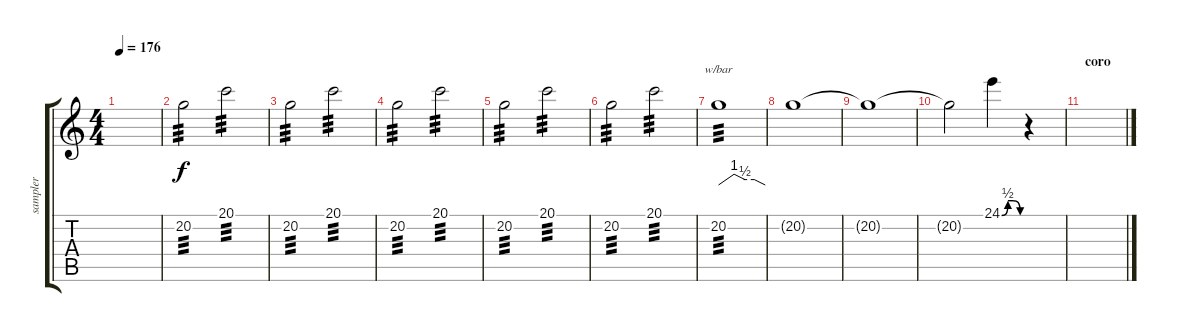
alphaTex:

\track ("sampler" "sampler") {instrument tremolostrings}
\staff {score tabs}
\tuning (E4 B3 G3 D3 A2 E2) {hide}
\ts (4 4)
\tempo 176
\clef g2
\ks c
|
20.2.2{tp 3 volume 11} 20.1.2{tp 3} |
20.2.2{tp 3} 20.1.2{tp 3} |
20.2.2{tp 3} 20.1.2{tp 3} |
20.2.2{tp 3} 20.1.2{tp 3} |
20.2.2{tp 3} 20.1.2{tp 3} |
20.2.1{tbe (custom default 0 0 20 4 34 2 46 2 60 0) tp 3} |
20.2{t}.1 |
20.2{t}.1 |
20.2{t}.2 24.1{be (custom 0 0 20 2 30 2 37 2 60 0)}.4 r.4 |
\section ("" "coro")
